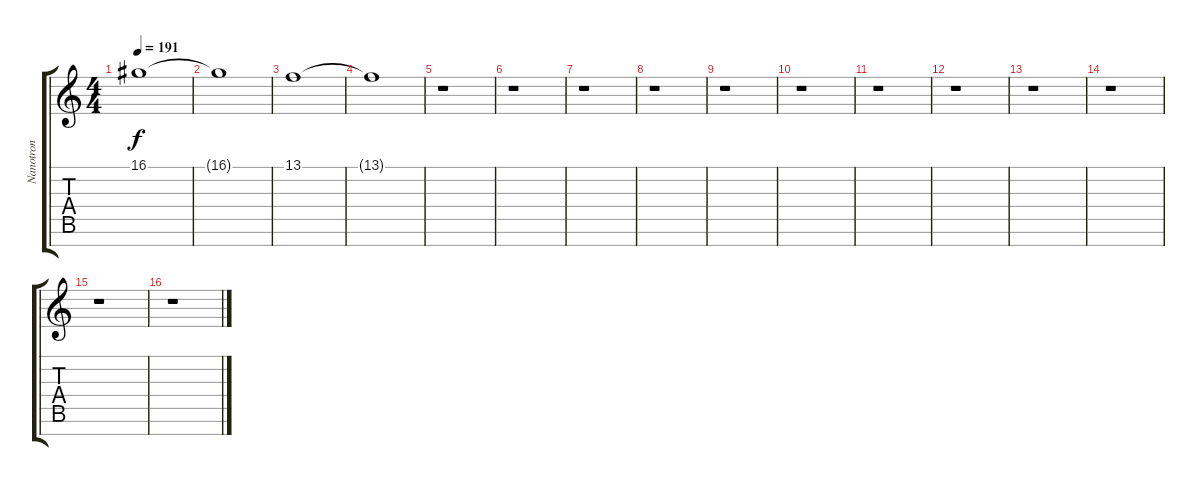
\track ("Nanotron" "Nanotron") {instrument stringensemble1}
\staff {score tabs}
\tuning (E4 B3 G3 D3 A2 E2 B1) {hide}
\ts (4 4)
\tempo 191
\clef g2
\ks c
16.1{t}.1{dy f} |
16.1{t}.1 |
13.1.1 |
13.1{t}.1 |
r.1 |
r.1 |
r.1 |
r.1 |
r.1 |
r.1 |
r.1 |
r.1 |
r.1 |
r.1 |
r.1 |
r.1
